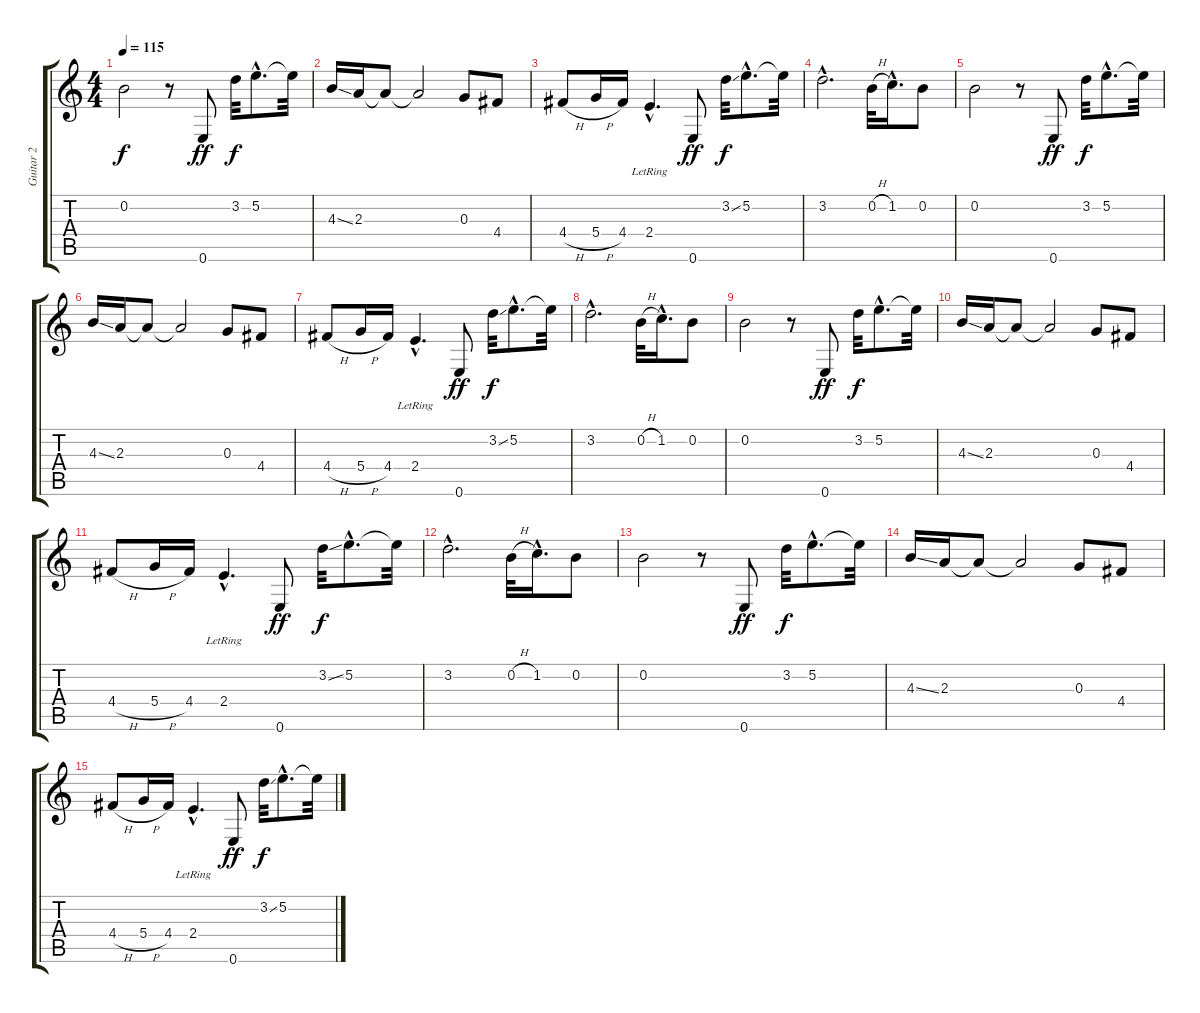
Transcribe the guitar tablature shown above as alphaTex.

\track ("Guitar 2" "Guitar 2") {instrument electricguitarclean}
\staff {score tabs}
\tuning (E4 B3 G3 D3 A2 E2) {hide}
\ts (4 4)
\tempo 115
\clef g2
\ks c
0.2.2{dy f} r.8 0.6.8{dy ff} 3.2.32{dy f} 5.2{hac}.8{d} 5.2{t}.32 |
4.3{ss}.16 2.3.16 2.3{t}.8 2.3{t}.2 0.3.8 4.4.8 |
4.4{h}.8{volume 9} 5.4{h}.16 4.4.16 2.4{hac lr}.4{d} 0.6.8{dy ff} 3.2{ss}.32{dy f} 5.2{hac}.8{d} 5.2{t}.32 |
3.2{hac}.2{d} 0.2{h}.32 1.2{hac}.16{d} 0.2.8 |
0.2.2 r.8 0.6.8{dy ff} 3.2.32{dy f} 5.2{hac}.8{d} 5.2{t}.32 |
4.3{ss}.16 2.3.16 2.3{t}.8 2.3{t}.2 0.3.8 4.4.8 |
4.4{h}.8{volume 7} 5.4{h}.16 4.4.16 2.4{hac lr}.4{d} 0.6.8{dy ff} 3.2{ss}.32{dy f} 5.2{hac}.8{d} 5.2{t}.32 |
3.2{hac}.2{d} 0.2{h}.32 1.2{hac}.16{d} 0.2.8 |
0.2.2 r.8 0.6.8{dy ff} 3.2.32{dy f} 5.2{hac}.8{d} 5.2{t}.32 |
4.3{ss}.16{volume 4} 2.3.16 2.3{t}.8 2.3{t}.2 0.3.8 4.4.8 |
4.4{h}.8 5.4{h}.16 4.4.16 2.4{hac lr}.4{d} 0.6.8{dy ff} 3.2{ss}.32{dy f} 5.2{hac}.8{d} 5.2{t}.32 |
3.2{hac}.2{d} 0.2{h}.32 1.2{hac}.16{d} 0.2.8 |
0.2.2{volume 0} r.8 0.6.8{dy ff} 3.2.32{dy f} 5.2{hac}.8{d} 5.2{t}.32 |
4.3{ss}.16 2.3.16 2.3{t}.8 2.3{t}.2 0.3.8 4.4.8 |
4.4{h}.8 5.4{h}.16 4.4.16 2.4{hac lr}.4{d} 0.6.8{dy ff} 3.2{ss}.32{dy f} 5.2{hac}.8{d} 5.2{t}.32
